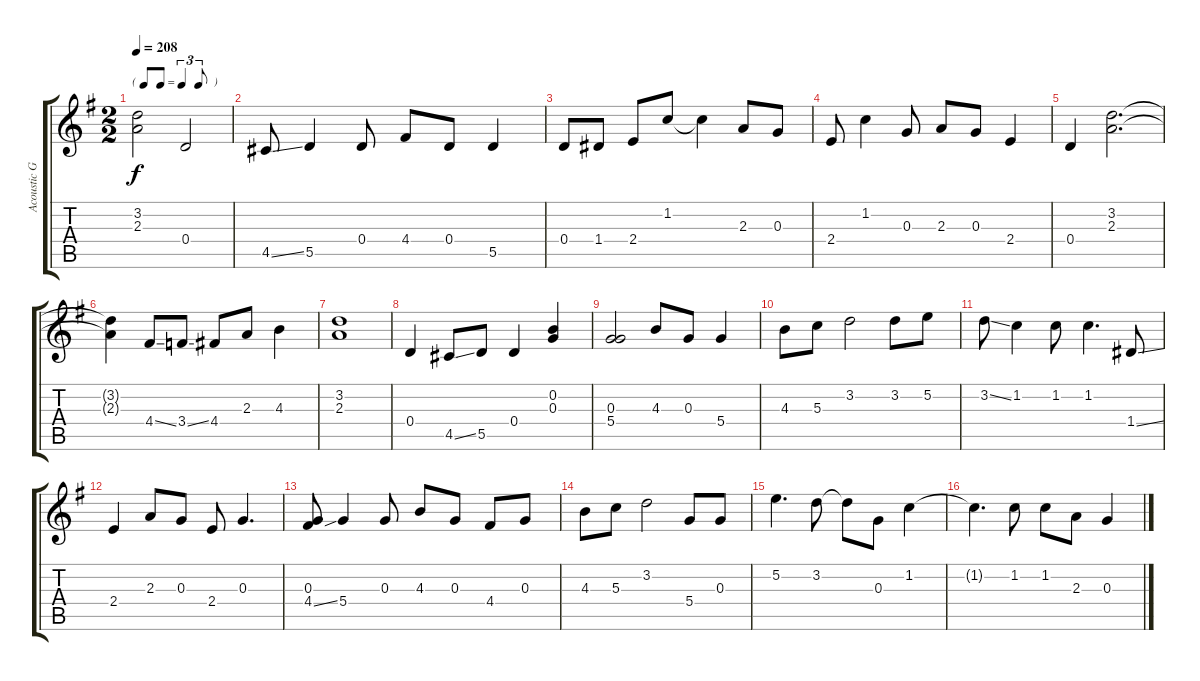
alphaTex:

\track ("Acoustic Guitar 2" "Acoustic G") {instrument acousticguitarsteel}
\staff {score tabs}
\tuning (E4 B3 G3 D3 A2 E2) {hide}
\ts (2 2)
\tf triplet8th
\tempo 208
\clef g2
\ks g
(3.2 2.3).2{dy f} 0.4.2 |
4.5{ss}.8 5.5.4 0.4.8 4.4.8 0.4.8 5.5.4 |
0.4.8 1.4.8 2.4.8 1.2.8 1.2{t}.4 2.3.8 0.3.8 |
2.4.8 1.2.4 0.3.8 2.3.8 0.3.8 2.4.4 |
0.4.4 (3.2 2.3).2{d} |
(3.2{t} 2.3{t}).4 4.4{ss}.8 3.4{ss}.8 4.4.8 2.3.8 4.3.4 |
(3.2 2.3).1 |
0.4.4 4.5{ss}.8 5.5.8 0.4.4 (0.2 0.3).4 |
(0.3 5.4).2 4.3.8 0.3.8 5.4.4 |
4.3.8 5.3.8 3.2.2 3.2.8 5.2.8 |
3.2{ss}.8 1.2.4 1.2.8 1.2.4{d} 1.4{ss}.8 |
2.4.4 2.3.8 0.3.8 2.4.8 0.3.4{d} |
(0.3 4.4{ss}).8 5.4.4 0.3.8 4.3.8 0.3.8 4.4.8 0.3.8 |
4.3.8 5.3.8 3.2.2 5.4.8 0.3.8 |
5.2.4{d} 3.2.8 3.2{t}.8 0.3.8 1.2.4 |
1.2{t}.4{d} 1.2.8 1.2.8 2.3.8 0.3.4
